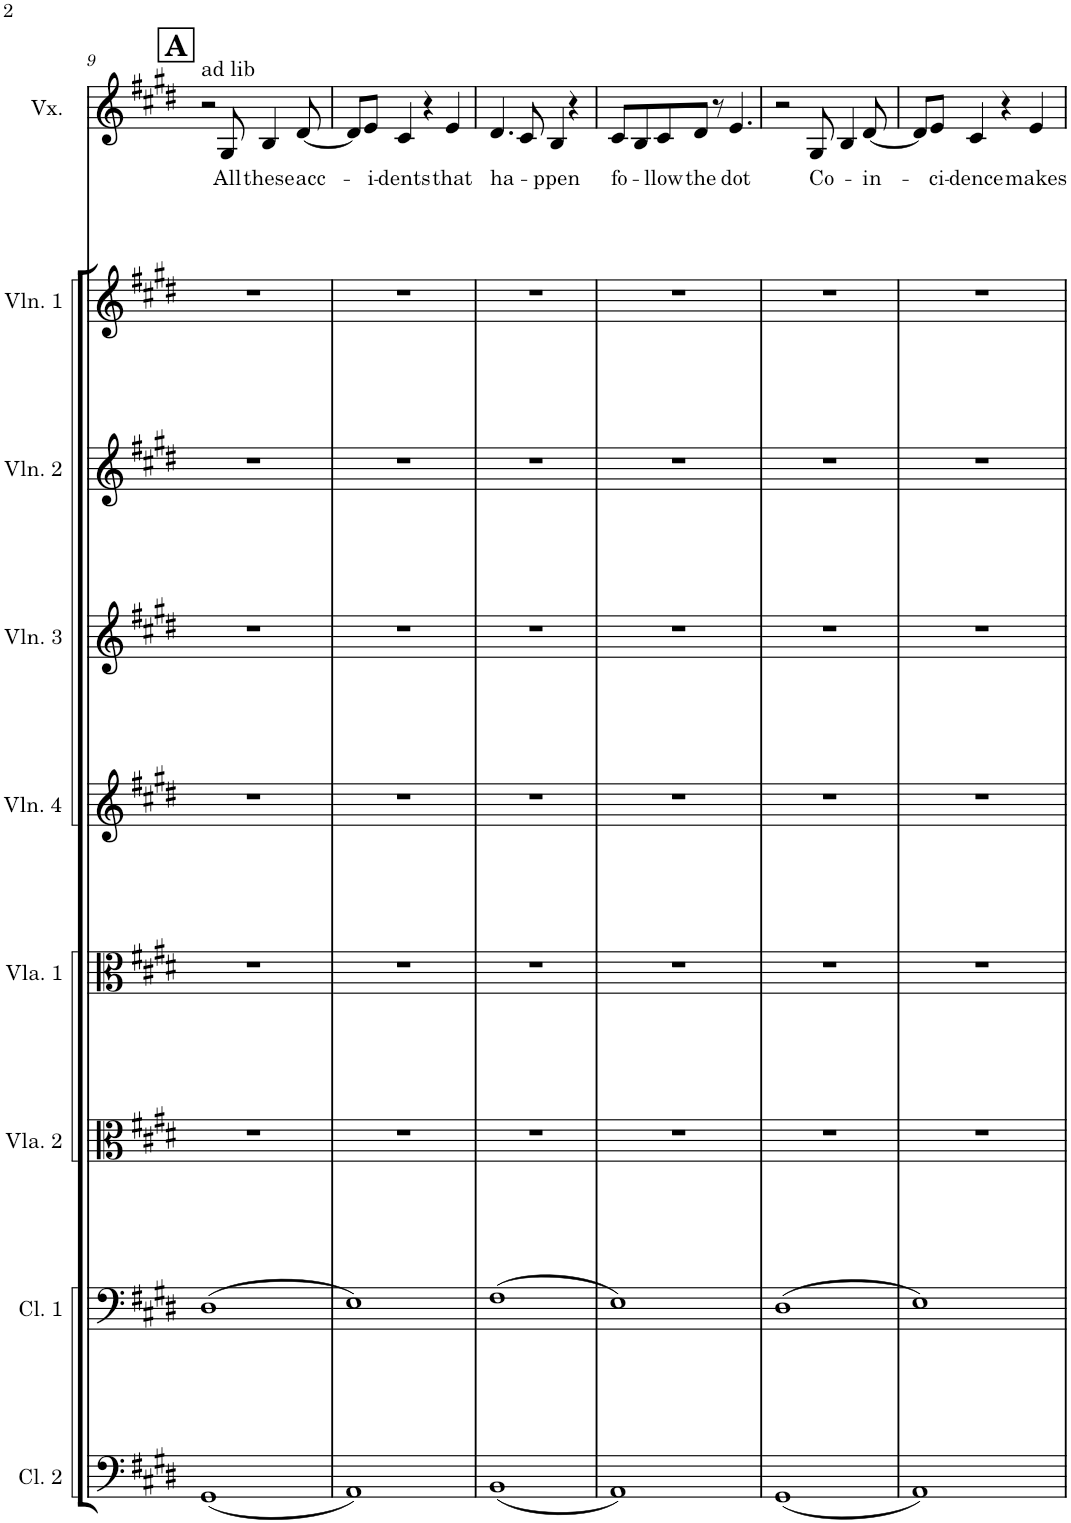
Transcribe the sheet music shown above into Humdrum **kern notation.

**kern	**kern	**kern	**text
*part3	*part2	*part1	*part1
*staff3	*staff2	*staff1	*staff1
*I"Cello 2	*I"Cello 1	*I"Vox	*
*I'Cl. 2	*I'Cl. 1	*I'Vx.	*
!!LO:PB:g=z
*clefF4	*clefF4	*clefG2	*
*k[f#c#g#d#]	*k[f#c#g#d#]	*k[f#c#g#d#]	*
*M4/4	*M4/4	*M4/4	*
!!LO:REH:place=s1:a:B:cj:fs=14:t=A
=9	=9	=9	=9
!	!	!LO:TX:a:t=ad lib	!
(1GG#	(1D#	2r	.
!	!	!	!LO:LY:b
.	.	8G#/	All
!	!	!	!LO:LY:b
.	.	4B/	these
!	!	!	!LO:LY:b
.	.	[8d#/	acc-
=10	=10	=10	=10
1AA)	1E)	8d#/L]	.
!	!	!	!LO:LY:b
.	.	8e/J	-i-
!	!	!	!LO:LY:b
.	.	4c#/	-dents
.	.	4r	.
!	!	!	!LO:LY:b
.	.	4e/	that
=11	=11	=11	=11
!	!	!	!LO:LY:b
(1BB	(1F#	4.d#/	ha-
.	.	8c#/	.
!	!	!	!LO:LY:b
.	.	4B/	-ppen
.	.	4r	.
=12	=12	=12	=12
!	!	!	!LO:LY:b
1AA)	1E)	8c#/L	fo-
.	.	8B/	.
!	!	!	!LO:LY:b
.	.	8c#/	-llow
!	!	!	!LO:LY:b
.	.	8d#/J	the
.	.	8r	.
!	!	!	!LO:LY:b
.	.	4.e/	dot
=13	=13	=13	=13
(1GG#	(1D#	2r	.
!	!	!	!LO:LY:b
.	.	8G#/	Co-
.	.	4B/	.
!	!	!	!LO:LY:b
.	.	[8d#/	-in-
=14	=14	=14	=14
1AA)	1E)	8d#/L]	.
!	!	!	!LO:LY:b
.	.	8e/J	-ci-
!	!	!	!LO:LY:b
.	.	4c#/	-dence
.	.	4r	.
!	!	!	!LO:LY:b
.	.	4e/	makes
=	=	=	=
*-	*-	*-	*-
